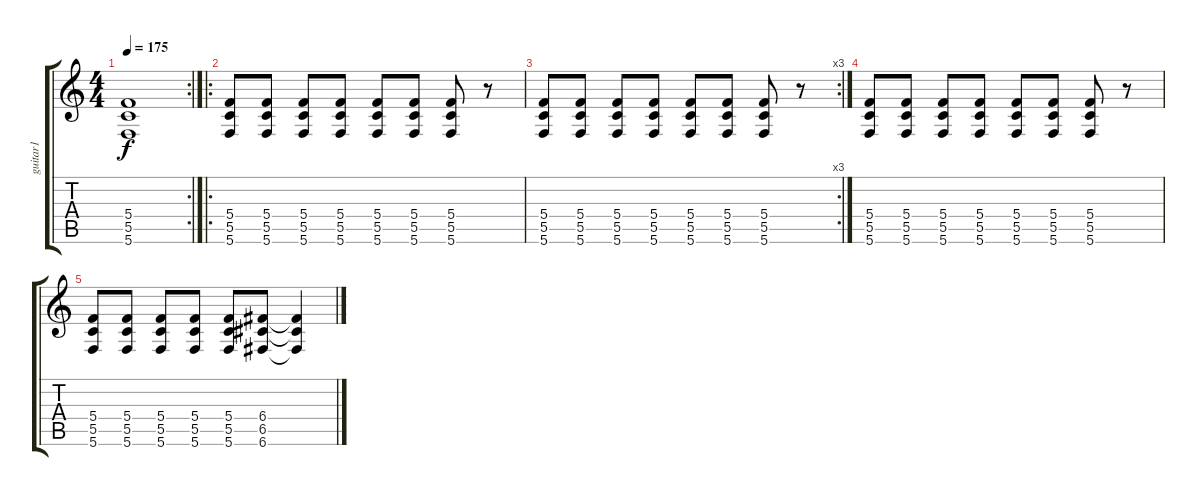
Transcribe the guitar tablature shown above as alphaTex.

\track ("guitar1" "guitar1") {instrument electricguitarclean}
\staff {score tabs}
\tuning (D4 A3 F3 C3 G2 C2) {hide}
\rc 2
\ts (4 4)
\tempo 175
\clef g2
\ks c
(5.4 5.5 5.6).1{dy f} |
\ro
(5.4 5.5 5.6).8 (5.4 5.5 5.6).8 (5.4 5.5 5.6).8 (5.4 5.5 5.6).8 (5.4 5.5 5.6).8 (5.4 5.5 5.6).8 (5.4 5.5 5.6).8 r.8 |
\rc 3
(5.4 5.5 5.6).8 (5.4 5.5 5.6).8 (5.4 5.5 5.6).8 (5.4 5.5 5.6).8 (5.4 5.5 5.6).8 (5.4 5.5 5.6).8 (5.4 5.5 5.6).8 r.8 |
(5.4 5.5 5.6).8 (5.4 5.5 5.6).8 (5.4 5.5 5.6).8 (5.4 5.5 5.6).8 (5.4 5.5 5.6).8 (5.4 5.5 5.6).8 (5.4 5.5 5.6).8 r.8 |
(5.4 5.5 5.6).8 (5.4 5.5 5.6).8 (5.4 5.5 5.6).8 (5.4 5.5 5.6).8 (5.4 5.5 5.6).8 (6.4 6.5 6.6).8 (6.4{t} 6.5{t} 6.6{t}).4
